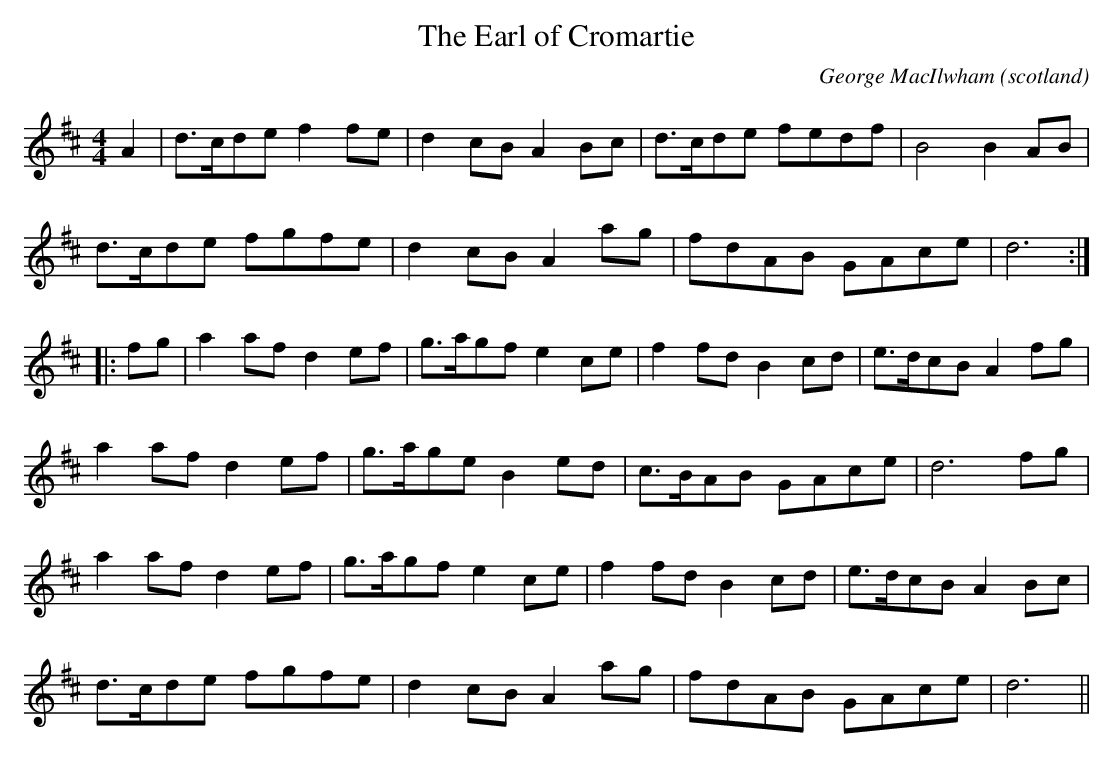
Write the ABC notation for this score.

X:1
T:Earl of Cromartie, The
O:scotland
C:George MacIlwham
M:4/4
L:1/8
K:D
A2|d>cde f2fe|d2cB A2Bc|d>cde fedf|B4 B2AB|
d>cde fgfe|d2cB A2ag|fdAB GAce|d6:|
|:fg|a2af d2ef|g>agf e2ce|f2fd B2cd|e>dcB A2fg|
a2af d2ef|g>age B2ed|c>BAB GAce|d6fg|
a2af d2ef|g>agf e2ce|f2fd B2cd|e>dcB A2Bc|
d>cde fgfe|d2cB A2ag|fdAB GAce|d6||
